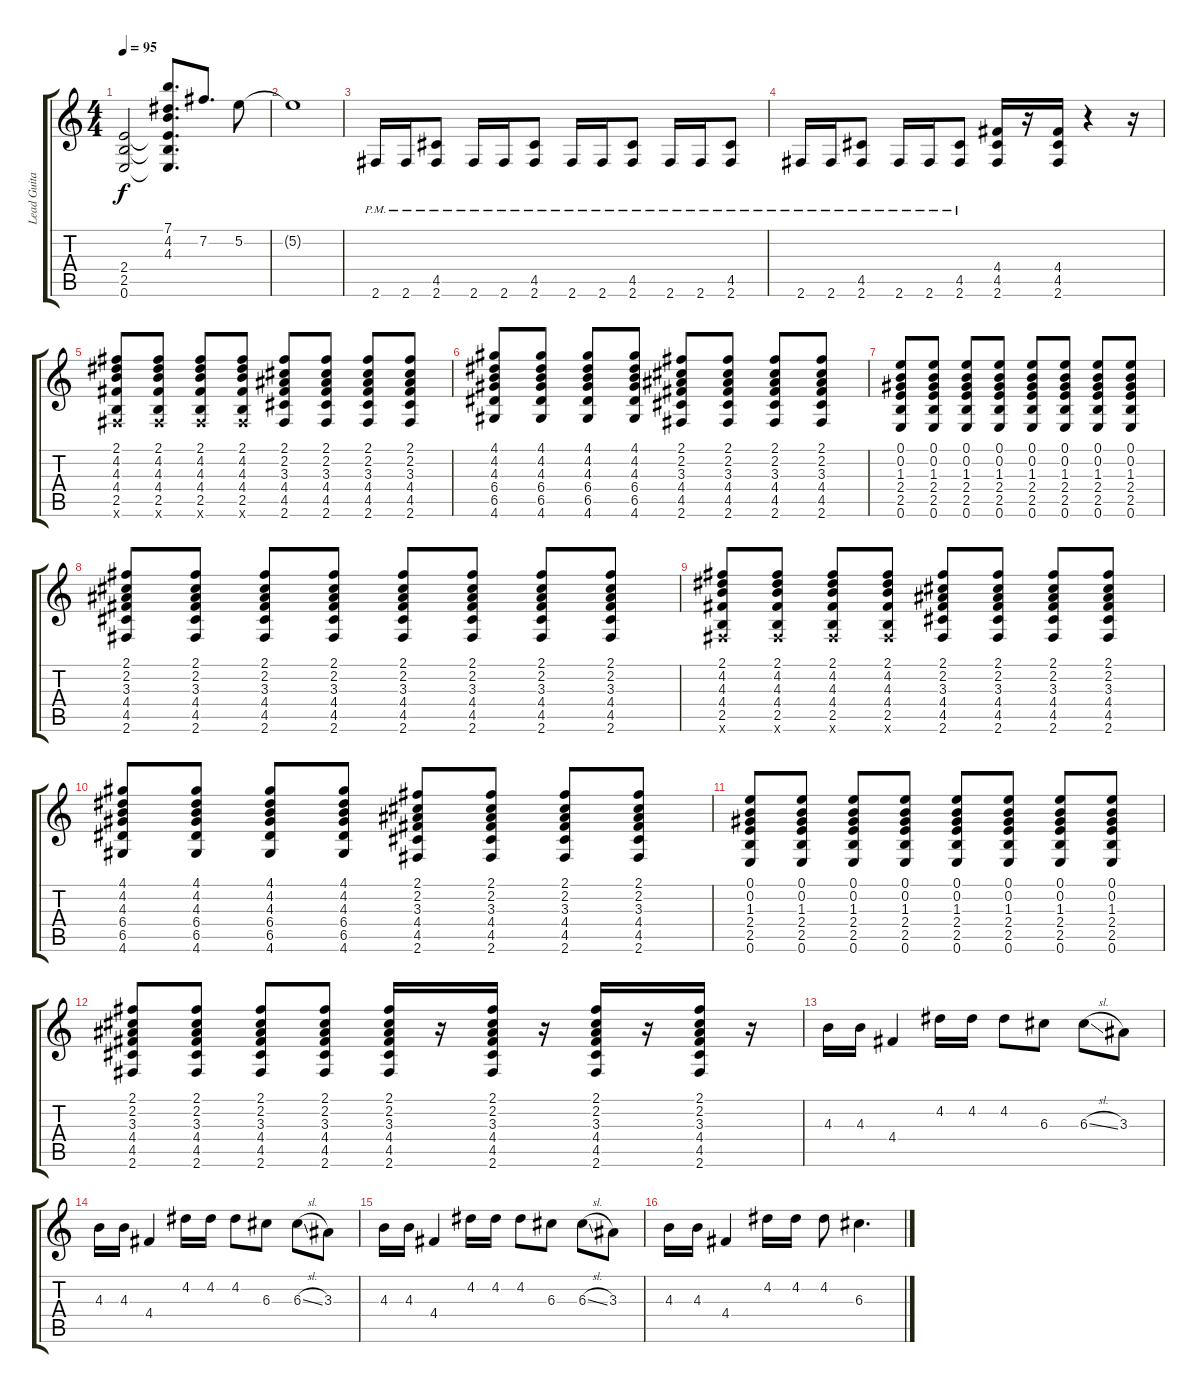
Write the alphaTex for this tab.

\track ("Lead Guitar" "Lead Guita") {instrument overdrivenguitar}
\staff {score tabs}
\tuning (E4 B3 G3 D3 A2 E2) {hide}
\ts (4 4)
\tempo 95
\clef g2
\ks c
(2.4 2.5 0.6).2{dy f} (7.1 4.2{t} 4.3{t} 2.4{t} 2.5{t} 0.6{t}).8{d} 7.2.8{d} 5.2.8 |
5.2{t}.1 |
2.6{pm}.16 2.6{pm}.16 (4.5 2.6{pm}).8 2.6{pm}.16 2.6{pm}.16 (4.5 2.6{pm}).8 2.6{pm}.16 2.6{pm}.16 (4.5 2.6{pm}).8 2.6{pm}.16 2.6{pm}.16 (4.5 2.6{pm}).8 |
2.6{pm}.16 2.6{pm}.16 (4.5 2.6{pm}).8 2.6{pm}.16 2.6{pm}.16 (4.5 2.6{pm}).8 (4.4 4.5 2.6).16 r.16 (4.4 4.5 2.6).16 r.4 r.16 |
(2.1 4.2 4.3 4.4 2.5 2.6{x}).8 (2.1 4.2 4.3 4.4 2.5 2.6{x}).8 (2.1 4.2 4.3 4.4 2.5 2.6{x}).8 (2.1 4.2 4.3 4.4 2.5 2.6{x}).8 (2.1 2.2 3.3 4.4 4.5 2.6).8 (2.1 2.2 3.3 4.4 4.5 2.6).8 (2.1 2.2 3.3 4.4 4.5 2.6).8 (2.1 2.2 3.3 4.4 4.5 2.6).8 |
(4.1 4.2 4.3 6.4 6.5 4.6).8 (4.1 4.2 4.3 6.4 6.5 4.6).8 (4.1 4.2 4.3 6.4 6.5 4.6).8 (4.1 4.2 4.3 6.4 6.5 4.6).8 (2.1 2.2 3.3 4.4 4.5 2.6).8 (2.1 2.2 3.3 4.4 4.5 2.6).8 (2.1 2.2 3.3 4.4 4.5 2.6).8 (2.1 2.2 3.3 4.4 4.5 2.6).8 |
(0.1 0.2 1.3 2.4 2.5 0.6).8 (0.1 0.2 1.3 2.4 2.5 0.6).8 (0.1 0.2 1.3 2.4 2.5 0.6).8 (0.1 0.2 1.3 2.4 2.5 0.6).8 (0.1 0.2 1.3 2.4 2.5 0.6).8 (0.1 0.2 1.3 2.4 2.5 0.6).8 (0.1 0.2 1.3 2.4 2.5 0.6).8 (0.1 0.2 1.3 2.4 2.5 0.6).8 |
(2.1 2.2 3.3 4.4 4.5 2.6).8 (2.1 2.2 3.3 4.4 4.5 2.6).8 (2.1 2.2 3.3 4.4 4.5 2.6).8 (2.1 2.2 3.3 4.4 4.5 2.6).8 (2.1 2.2 3.3 4.4 4.5 2.6).8 (2.1 2.2 3.3 4.4 4.5 2.6).8 (2.1 2.2 3.3 4.4 4.5 2.6).8 (2.1 2.2 3.3 4.4 4.5 2.6).8 |
(2.1 4.2 4.3 4.4 2.5 2.6{x}).8 (2.1 4.2 4.3 4.4 2.5 2.6{x}).8 (2.1 4.2 4.3 4.4 2.5 2.6{x}).8 (2.1 4.2 4.3 4.4 2.5 2.6{x}).8 (2.1 2.2 3.3 4.4 4.5 2.6).8 (2.1 2.2 3.3 4.4 4.5 2.6).8 (2.1 2.2 3.3 4.4 4.5 2.6).8 (2.1 2.2 3.3 4.4 4.5 2.6).8 |
(4.1 4.2 4.3 6.4 6.5 4.6).8 (4.1 4.2 4.3 6.4 6.5 4.6).8 (4.1 4.2 4.3 6.4 6.5 4.6).8 (4.1 4.2 4.3 6.4 6.5 4.6).8 (2.1 2.2 3.3 4.4 4.5 2.6).8 (2.1 2.2 3.3 4.4 4.5 2.6).8 (2.1 2.2 3.3 4.4 4.5 2.6).8 (2.1 2.2 3.3 4.4 4.5 2.6).8 |
(0.1 0.2 1.3 2.4 2.5 0.6).8 (0.1 0.2 1.3 2.4 2.5 0.6).8 (0.1 0.2 1.3 2.4 2.5 0.6).8 (0.1 0.2 1.3 2.4 2.5 0.6).8 (0.1 0.2 1.3 2.4 2.5 0.6).8 (0.1 0.2 1.3 2.4 2.5 0.6).8 (0.1 0.2 1.3 2.4 2.5 0.6).8 (0.1 0.2 1.3 2.4 2.5 0.6).8 |
(2.1 2.2 3.3 4.4 4.5 2.6).8 (2.1 2.2 3.3 4.4 4.5 2.6).8 (2.1 2.2 3.3 4.4 4.5 2.6).8 (2.1 2.2 3.3 4.4 4.5 2.6).8 (2.1 2.2 3.3 4.4 4.5 2.6).16 r.16 (2.1 2.2 3.3 4.4 4.5 2.6).16 r.16 (2.1 2.2 3.3 4.4 4.5 2.6).16 r.16 (2.1 2.2 3.3 4.4 4.5 2.6).16 r.16 |
4.3.16 4.3.16 4.4.4 4.2.16 4.2.16 4.2.8 6.3.8 6.3{sl}.8 3.3.8 |
4.3.16 4.3.16 4.4.4 4.2.16 4.2.16 4.2.8 6.3.8 6.3{sl}.8 3.3.8 |
4.3.16 4.3.16 4.4.4 4.2.16 4.2.16 4.2.8 6.3.8 6.3{sl}.8 3.3.8 |
4.3.16 4.3.16 4.4.4 4.2.16 4.2.16 4.2.8 6.3{sl}.4{d}
